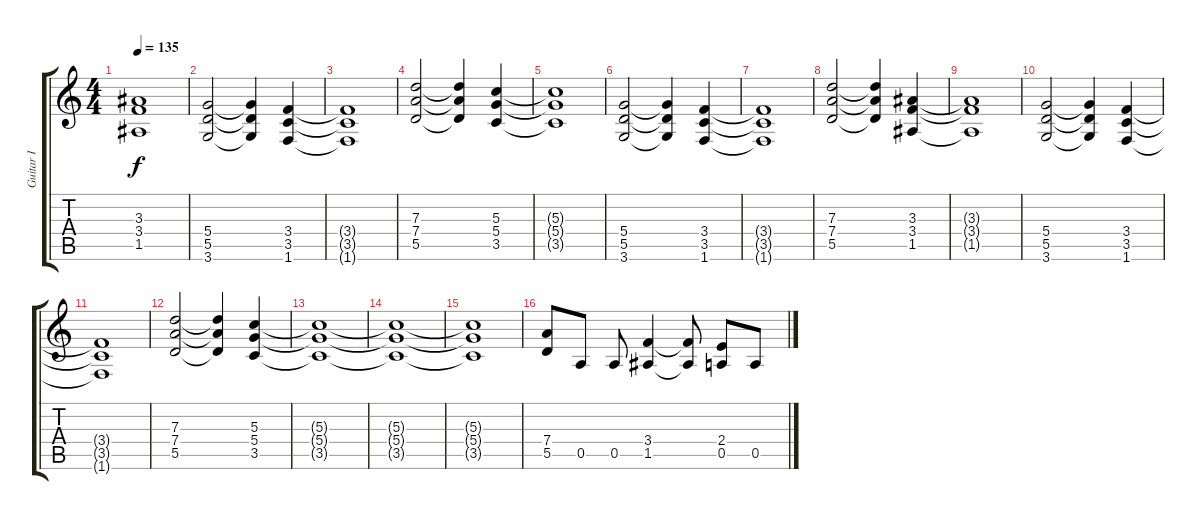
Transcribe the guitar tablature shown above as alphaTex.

\track ("Guitar I" "Guitar I") {instrument distortionguitar}
\staff {score tabs}
\tuning (E4 B3 G3 D3 A2 E2) {hide}
\ts (4 4)
\tempo 135
\clef g2
\ks c
(3.3{t} 3.4{t} 1.5{t}).1{dy f} |
(5.4 5.5 3.6).2 (5.4{t} 5.5{t} 3.6{t}).4 (3.4 3.5 1.6).4 |
(3.4{t} 3.5{t} 1.6{t}).1 |
(7.3 7.4 5.5).2 (7.3{t} 7.4{t} 5.5{t}).4 (5.3 5.4 3.5).4 |
(5.3{t} 5.4{t} 3.5{t}).1 |
(5.4 5.5 3.6).2 (5.4{t} 5.5{t} 3.6{t}).4 (3.4 3.5 1.6).4 |
(3.4{t} 3.5{t} 1.6{t}).1 |
(7.3 7.4 5.5).2 (7.3{t} 7.4{t} 5.5{t}).4 (3.3 3.4 1.5).4 |
(3.3{t} 3.4{t} 1.5{t}).1 |
(5.4 5.5 3.6).2 (5.4{t} 5.5{t} 3.6{t}).4 (3.4 3.5 1.6).4 |
(3.4{t} 3.5{t} 1.6{t}).1 |
(7.3 7.4 5.5).2 (7.3{t} 7.4{t} 5.5{t}).4 (5.3 5.4 3.5).4 |
(5.3{t} 5.4{t} 3.5{t}).1 |
(5.3{t} 5.4{t} 3.5{t}).1 |
(5.3{t} 5.4{t} 3.5{t}).1 |
(7.4 5.5).8 0.5.8 0.5.8 (3.4 1.5).4 (3.4{t} 1.5{t}).8 (2.4 0.5).8 0.5.8
